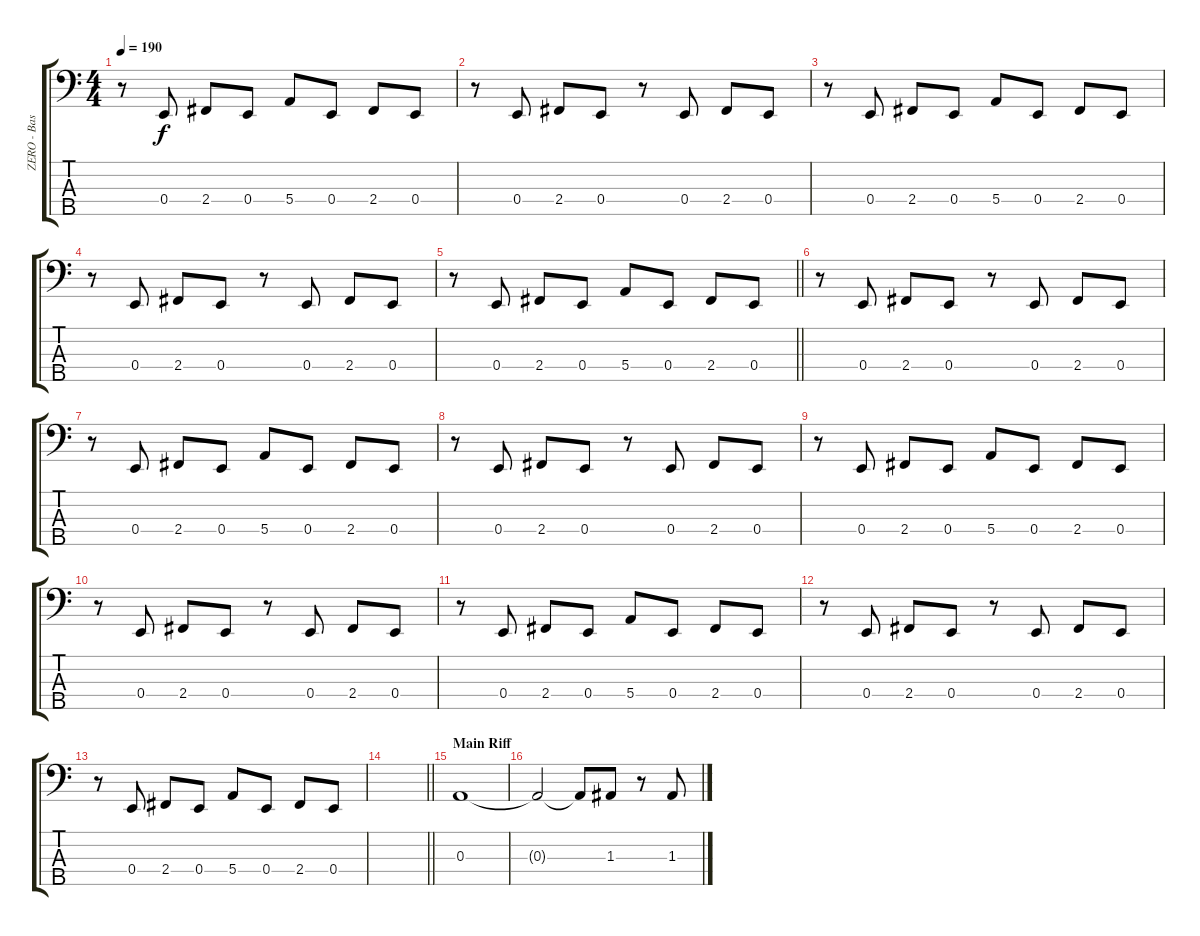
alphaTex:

\track ("ZERO - Bass" "ZERO - Bas") {instrument electricbasspick}
\staff {score tabs}
\tuning (G2 D2 A1 E1 B0) {hide}
\ts (4 4)
\tempo 190
\clef f4
\ks c
r.8{dy f} 0.4.8 2.4.8 0.4.8 5.4.8 0.4.8 2.4.8 0.4.8 |
r.8 0.4.8 2.4.8 0.4.8 r.8 0.4.8 2.4.8 0.4.8 |
r.8 0.4.8 2.4.8 0.4.8 5.4.8 0.4.8 2.4.8 0.4.8 |
r.8 0.4.8 2.4.8 0.4.8 r.8 0.4.8 2.4.8 0.4.8 |
\barLineRight lightlight
r.8 0.4.8 2.4.8 0.4.8 5.4.8 0.4.8 2.4.8 0.4.8 |
\section ("" "")
r.8 0.4.8 2.4.8 0.4.8 r.8 0.4.8 2.4.8 0.4.8 |
r.8 0.4.8 2.4.8 0.4.8 5.4.8 0.4.8 2.4.8 0.4.8 |
r.8 0.4.8 2.4.8 0.4.8 r.8 0.4.8 2.4.8 0.4.8 |
r.8 0.4.8 2.4.8 0.4.8 5.4.8 0.4.8 2.4.8 0.4.8 |
r.8 0.4.8 2.4.8 0.4.8 r.8 0.4.8 2.4.8 0.4.8 |
r.8 0.4.8 2.4.8 0.4.8 5.4.8 0.4.8 2.4.8 0.4.8 |
r.8 0.4.8 2.4.8 0.4.8 r.8 0.4.8 2.4.8 0.4.8 |
r.8 0.4.8 2.4.8 0.4.8 5.4.8 0.4.8 2.4.8 0.4.8 |
\barLineRight lightlight
|
\section ("" "Main Riff")
0.3.1 |
0.3{t}.2 0.3{t}.8 1.3.8 r.8 1.3.8
